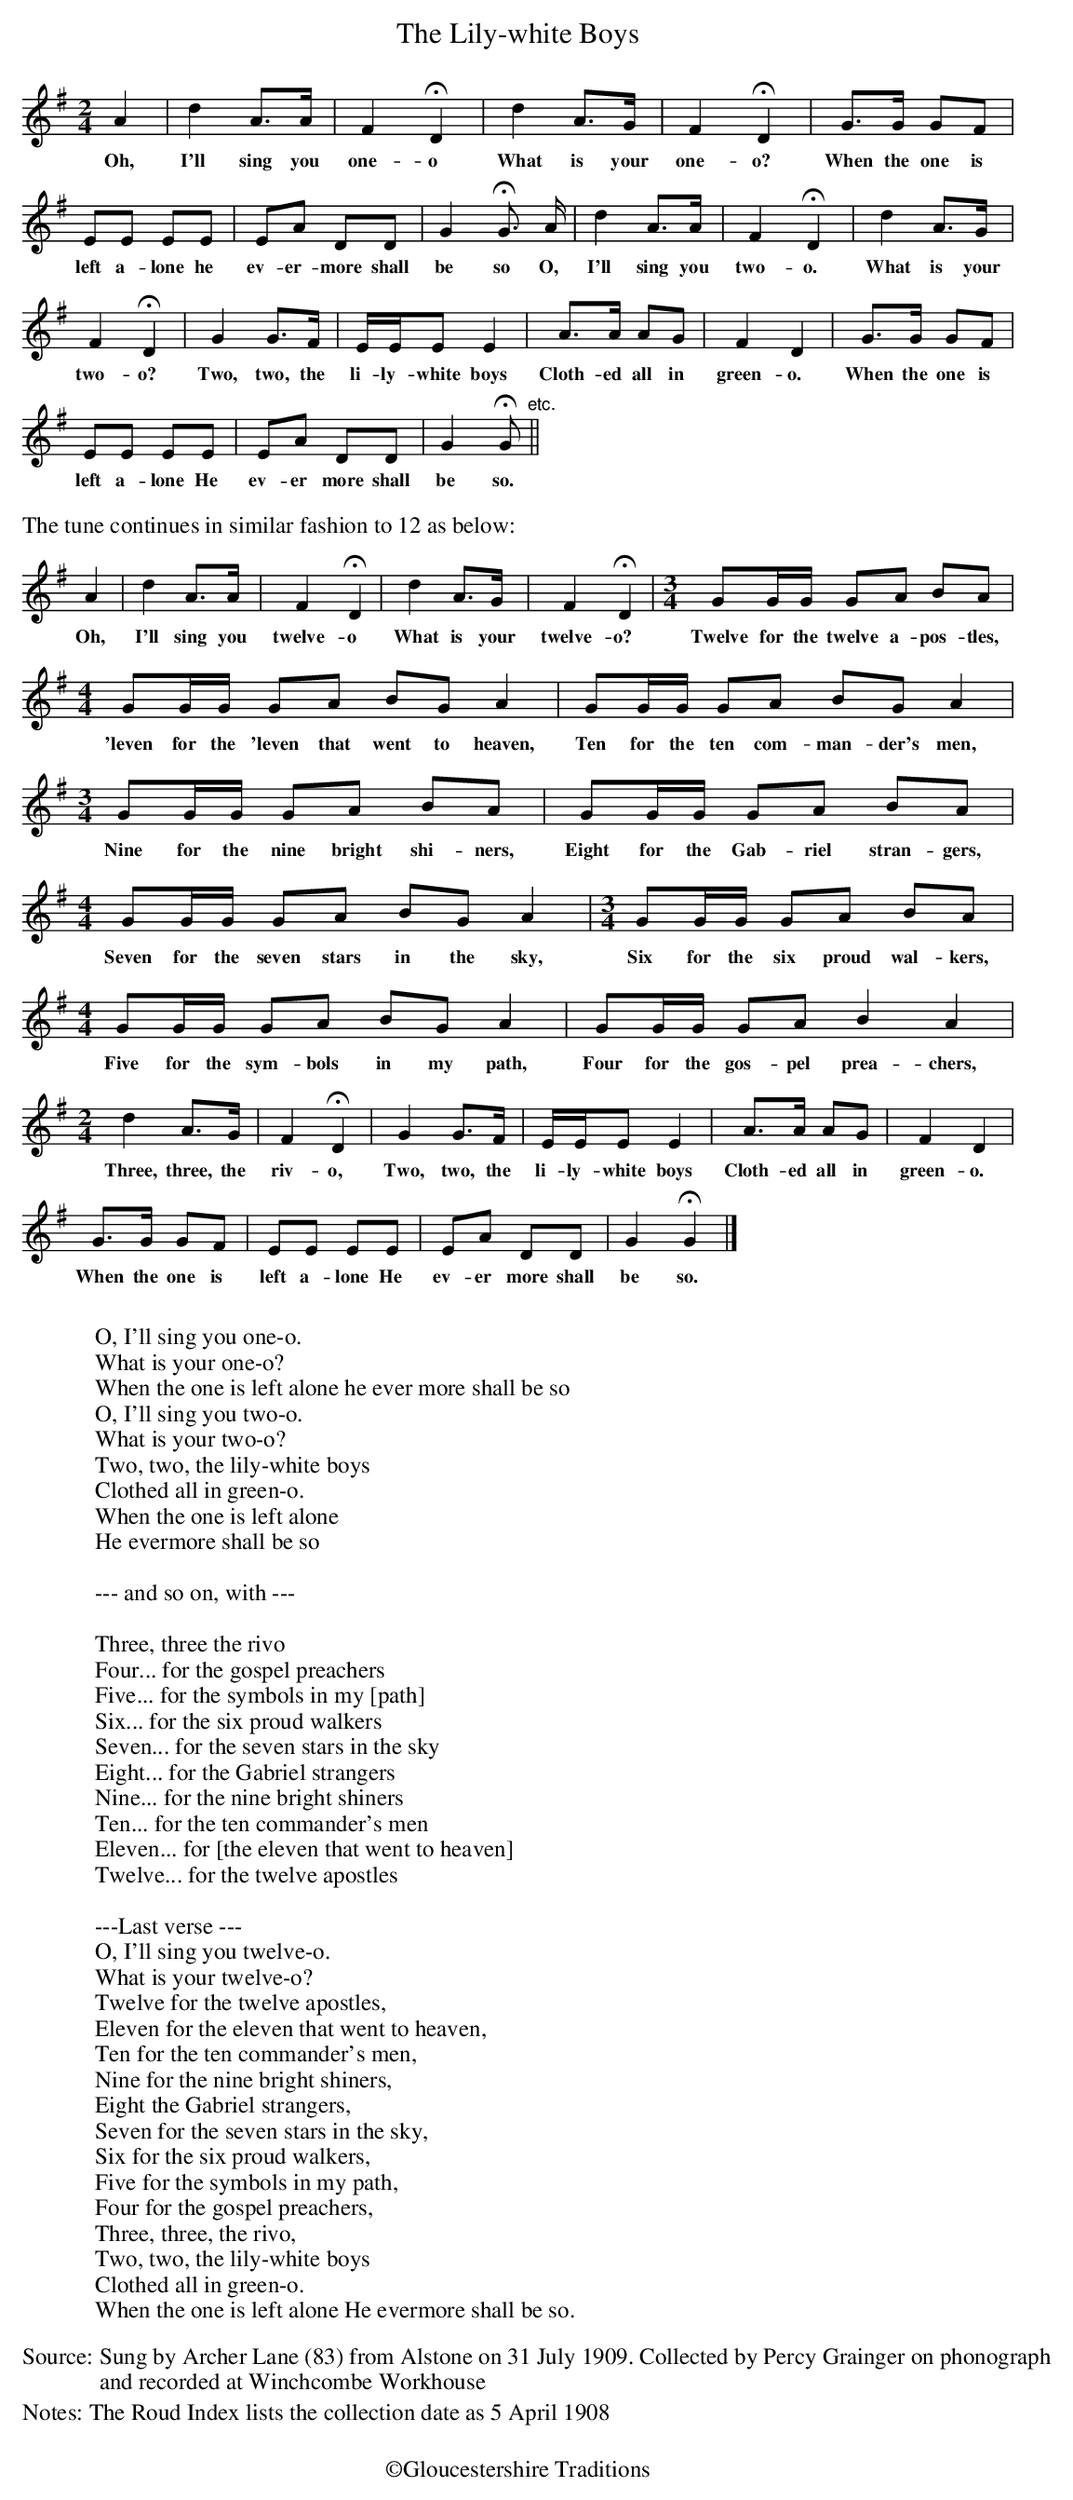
X:1
T:The Lily-white Boys
M:2/4
L:1/8
K: G
A2|d2 A>A | F2 HD2 | d2 A>G | F2 HD2 | G>G GF |
w: Oh, I'll sing you one-o What is your one-o? When the one is
EE EE | EA DD | G2 HG >A | d2 A>A | F2 HD2 | d2 A>G |
w: left a-lone he ev-er-more shall be so O, I'll sing you two-o. What is your
F2 !fermata!D2 | G2 G>F | E1/2E1/2E E2 | A>A AG | F2 D2 |G>G GF  |
w: two-o? Two, two, the li-ly-white boys Cloth-ed all in green-o. When the one is
EE EE | EA DD | G2 HG  "^etc." ||
w: left a-lone He ev-er more shall be so. O,
%%vskip 10
%%text The tune continues in similar fashion to 12 as below:
A2|d2 A>A | F2 HD2 | d2 A>G | F2 HD2 | [M:3/4]GG1/2G1/2 GA  BA|
w: Oh, I'll sing you twelve-o What is your twelve-o? Twelve for the twelve a-pos-tles,
[M:4/4]GG1/2G1/2 GA  BG A2|GG1/2G1/2 GA  BG A2|
w: 'leven for the 'leven that went to heaven, Ten for the ten com-man-der's men,
[M:3/4]GG1/2G1/2 GA  BA|GG1/2G1/2 GA  BA|
w: Nine for the nine bright shi-ners, Eight for the Gab-riel stran-gers,
[M:4/4]GG1/2G1/2 GA  BG A2| [M:3/4]GG1/2G1/2 GA  BA|
w: Seven for the seven stars in the sky, Six for the six proud wal-kers,
[M:4/4]GG1/2G1/2 GA  BG A2| GG1/2G1/2 GA  B2A2|
w: Five for the sym-bols in my path, Four for the gos-pel prea-chers,
[M:2/4] d2 A>G | F2 HD2 |G2 G>F | E1/2E1/2E E2 | A>A AG | F2 D2 |
w: Three, three, the riv-o,  Two, two, the li-ly-white boys Cloth-ed all in green-o.
G>G GF  | EE EE | EA DD | G2 HG2  |]
w: When the one is left a-lone He ev-er more shall be so.
W:
W: O, I'll sing you one-o.
W: What is your one-o?
W: When the one is left alone he ever more shall be so
W: O, I'll sing you two-o.
W: What is your two-o?
W: Two, two, the lily-white boys
W: Clothed all in green-o.
W: When the one is left alone
W: He evermore shall be so
W:
W: --- and so on, with ---
W:
W: Three, three the rivo
W: Four... for the gospel preachers
W: Five... for the symbols in my [path]
W: Six... for the six proud walkers
W: Seven... for the seven stars in the sky
W: Eight... for the Gabriel strangers
W: Nine... for the nine bright shiners
W: Ten... for the ten commander's men
W: Eleven... for [the eleven that went to heaven]
W: Twelve... for the twelve apostles
W:
W: ---Last verse ---
W: O, I'll sing you twelve-o.
W: What is your twelve-o?
W: Twelve for the twelve apostles,
W: Eleven for the eleven that went to heaven,
W: Ten for the ten commander's men,
W: Nine for the nine bright shiners,
W: Eight the Gabriel strangers,
W: Seven for the seven stars in the sky,
W: Six for the six proud walkers,
W: Five for the symbols in my path,
W: Four for the gospel preachers,
W: Three, three, the rivo,
W: Two, two, the lily-white boys
W: Clothed all in green-o.
W: When the one is left alone He evermore shall be so.
W:
